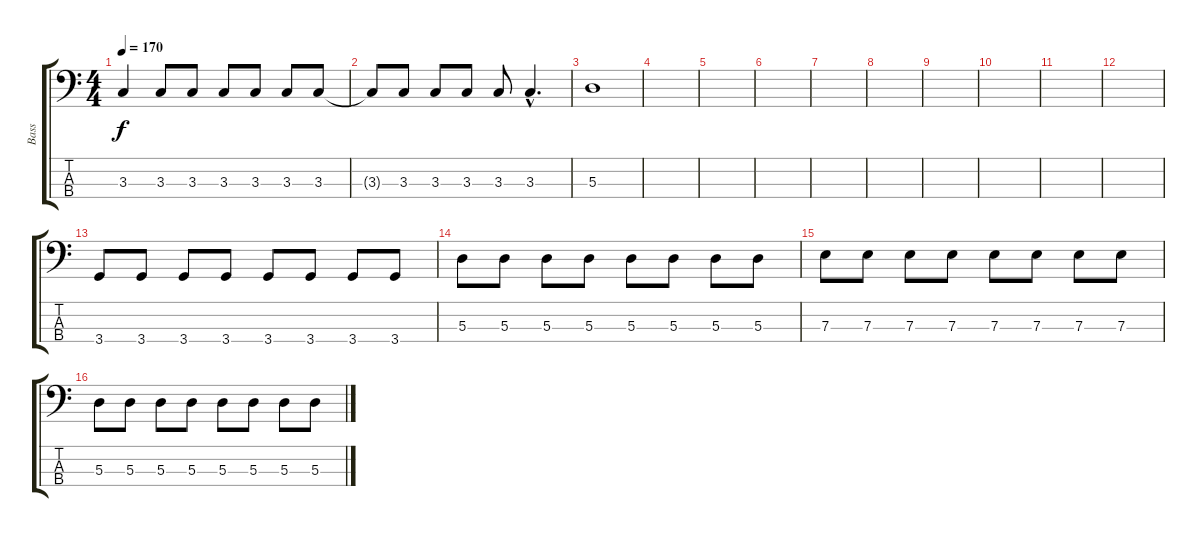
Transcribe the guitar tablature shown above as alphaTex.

\track ("Bass" "Bass") {instrument electricbassfinger}
\staff {score tabs}
\tuning (G2 D2 A1 E1) {hide}
\ts (4 4)
\tempo 170
\clef f4
\ks c
3.3.4{dy f} 3.3.8 3.3.8 3.3.8 3.3.8 3.3.8 3.3.8 |
3.3{t}.8 3.3.8 3.3.8 3.3.8 3.3.8 3.3{hac}.4{d} |
5.3.1 |
|
|
|
|
|
|
|
|
|
3.4.8 3.4.8 3.4.8 3.4.8 3.4.8 3.4.8 3.4.8 3.4.8 |
5.3.8 5.3.8 5.3.8 5.3.8 5.3.8 5.3.8 5.3.8 5.3.8 |
7.3.8 7.3.8 7.3.8 7.3.8 7.3.8 7.3.8 7.3.8 7.3.8 |
5.3.8 5.3.8 5.3.8 5.3.8 5.3.8 5.3.8 5.3.8 5.3.8
